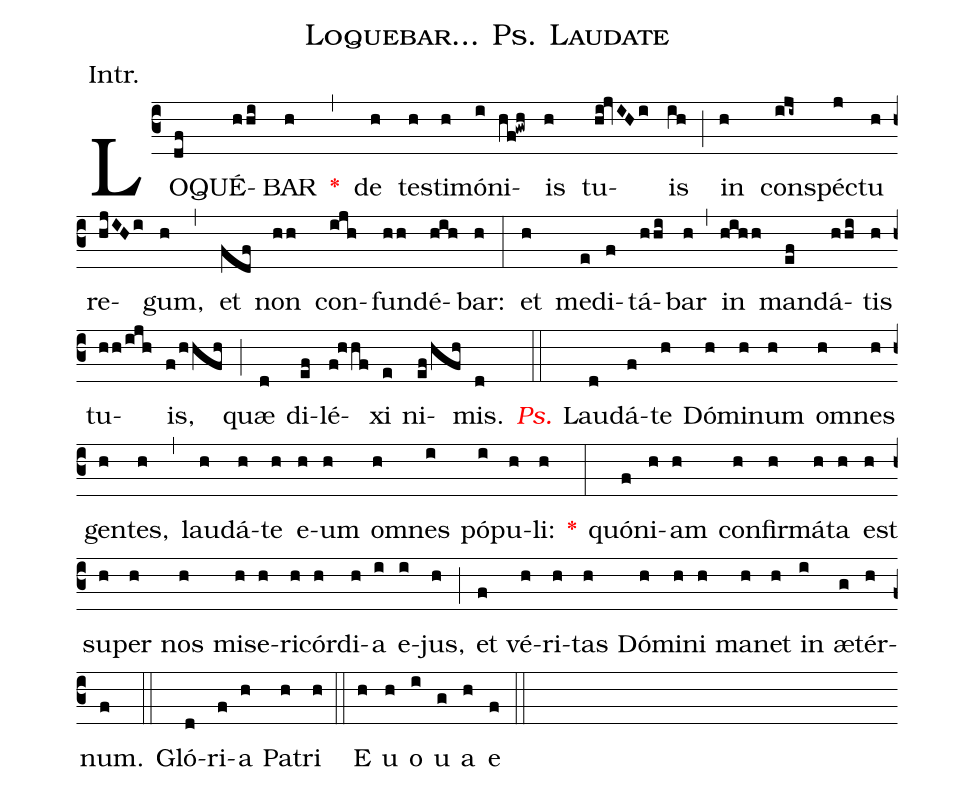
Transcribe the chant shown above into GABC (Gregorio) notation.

name:Loquebar... Ps. Laudate;
annotation:Intr.;
mode:V.;
office-part:Introit;
%%
(c3) LO(df)QUÉ(hhi)BAR(h) <v>\red{*}</v>(,) de(h) tes(h)ti(h)mó(i)ni(hf!gwh)is(h) tu(hi!jvIHi)is(ih) (;) in(h) con(iji~)spéc(j)tu(h) re(hjIHi)gum,(h) (,) et(fdf) non(hh) con(ijh)fun(hh)dé(hih)bar:(h) (:) et(h) me(e)di(f)tá(hhi)bar(h) (,) in(hihh) man(ef)dá(hhi)tis(h) tu(hh/ijh)is,(f/hhfh) (;) quæ(d) di(ef)lé(f!hhf)xi(e) ni(ef/hfh)mis.(d) (::) <v>\redit{Ps.}</v> Lau(d)dá(f)te(h) Dó(h)mi(h)num(h) om(h)nes(h) gen(h)tes,(h) (,) lau(h)dá(h)te(h) e(h)um(h) om(h)nes(i) pó(i)pu(h)li:(h) <v>\red{*}</v>(:) quó(f)ni(h)am(h) con(h)fir(h)má(h)ta(h) est(h) su(h)per(h) nos(h) mi(h)se(h)ri(h)cór(h)di(h)a(i) e(i)jus,(h) (;) et(f) vé(h)ri(h)tas(h) Dó(h)mi(h)ni(h) ma(h)net(h) in(i) æ(g)tér(h)num.(f) (::) Gló(d)ri(f)a(h) Pa(h)tri(h) (::) E(h) u(h) o(i) u(g) a(h) e(f) (::)
